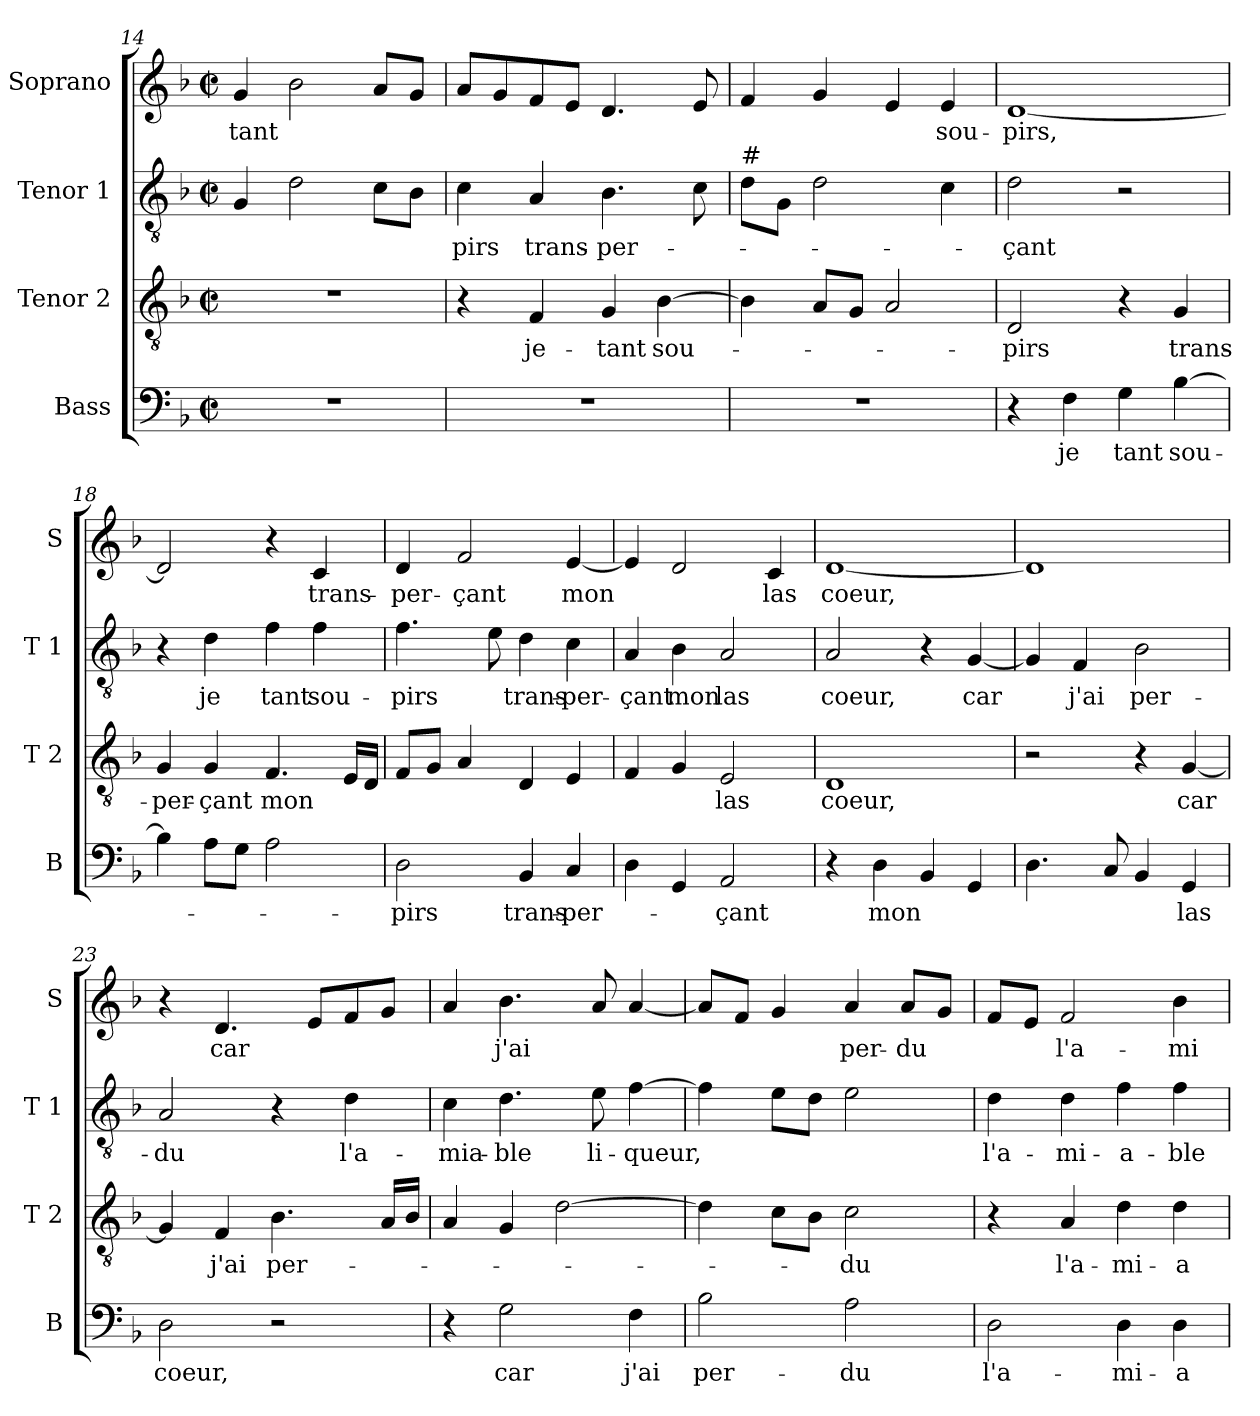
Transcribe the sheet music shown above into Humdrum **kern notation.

**kern	**text	**kern	**text	**kern	**text	**kern	**text
*part4	*part4	*part3	*part3	*part2	*part2	*part1	*part1
*staff4	*staff4	*staff3	*staff3	*staff2	*staff2	*staff1	*staff1
*I"Bass	*	*I"Tenor 2	*	*I"Tenor 1	*	*I"Soprano	*
*I'B	*	*I'T 2	*	*I'T 1	*	*I'S	*
*clefF4	*	*clefGv2	*	*clefGv2	*	*clefG2	*
*k[b-]	*	*k[b-]	*	*k[b-]	*	*k[b-]	*
*F:	*	*F:	*	*F:	*	*F:	*
*M2/2	*	*M2/2	*	*M2/2	*	*M2/2	*
*met(c|)	*	*met(c|)	*	*met(c|)	*	*met(c|)	*
=14	=14	=14	=14	=14	=14	=14	=14
!	!	!	!	!	!	!	!LO:LY:b
1r	.	1r	.	4G/	.	4g/	-tant
.	.	.	.	2d\	.	2b-\	.
.	.	.	.	8c\L	.	8a/L	.
.	.	.	.	8B-\J	.	8g/J	.
=15	=15	=15	=15	=15	=15	=15	=15
!	!	!	!	!	!LO:LY:b	!	!
1r	.	4r	.	4c\	-pirs	8a/L	.
.	.	.	.	.	.	8g/	.
!	!	!	!LO:LY:b	!	!LO:LY:b	!	!
.	.	4F/	je-	4A/	trans-	8f/	.
.	.	.	.	.	.	8e/J	.
!	!	!	!LO:LY:b	!	!LO:LY:b	!	!
.	.	4G/	-tant	4.B-\	-per-	4.d/	.
!	!	!	!LO:LY:b	!	!	!	!
.	.	[4B-\	sou-	.	.	.	.
.	.	.	.	8c\	.	8e/	.
=16	=16	=16	=16	=16	=16	=16	=16
!	!	!	!	!LO:TX:a:t=#	!	!	!
1r	.	4B-\]	.	8d\L	.	4f/	.
.	.	.	.	8G\J	.	.	.
.	.	8A/L	.	2d\	.	4g/	.
.	.	8G/J	.	.	.	.	.
.	.	2A/	.	.	.	4e/	.
!	!	!	!	!	!	!	!LO:LY:b
.	.	.	.	4c\	.	4e/	sou-
=17	=17	=17	=17	=17	=17	=17	=17
!	!	!	!LO:LY:b	!	!LO:LY:b	!	!LO:LY:b
4r	.	2D/	-pirs	2d\	-çant	[1d	-pirs,
!	!LO:LY:b	!	!	!	!	!	!
4F\	je	.	.	.	.	.	.
!	!LO:LY:b	!	!	!	!	!	!
4G\	tant	4r	.	2r	.	.	.
!	!LO:LY:b	!	!LO:LY:b	!	!	!	!
[4B-\	sou-	4G/	trans-	.	.	.	.
!!LO:PB:g=z
=18	=18	=18	=18	=18	=18	=18	=18
!	!	!	!LO:LY:b	!	!	!	!
4B-\]	.	4G/	-per-	4r	.	2d/]	.
!	!	!	!LO:LY:b	!	!LO:LY:b	!	!
8A\L	.	4G/	-çant	4d\	je	.	.
8G\J	.	.	.	.	.	.	.
!	!	!	!LO:LY:b	!	!LO:LY:b	!	!
2A\	.	4.F/	mon	4f\	tant	4r	.
!	!	!	!	!	!LO:LY:b	!	!LO:LY:b
.	.	.	.	4f\	sou-	4c/	trans-
.	.	16E/LL	.	.	.	.	.
.	.	16D/JJ	.	.	.	.	.
=19	=19	=19	=19	=19	=19	=19	=19
!	!LO:LY:b	!	!	!	!LO:LY:b	!	!LO:LY:b
2D\	-pirs	8F/L	.	4.f\	-pirs	4d/	-per-
.	.	8G/J	.	.	.	.	.
!	!	!	!	!	!	!	!LO:LY:b
.	.	4A/	.	.	.	2f/	-çant
.	.	.	.	8e\	.	.	.
!	!LO:LY:b	!	!	!	!LO:LY:b	!	!
4BB-/	trans-	4D/	.	4d\	trans-	.	.
!	!LO:LY:b	!	!	!	!LO:LY:b	!	!LO:LY:b
4C/	-per-	4E/	.	4c\	-per-	[4e/	mon
=20	=20	=20	=20	=20	=20	=20	=20
!	!	!	!	!	!LO:LY:b	!	!
4D\	.	4F/	.	4A/	-çant	4e/]	.
!	!	!	!	!	!LO:LY:b	!	!
4GG/	.	4G/	.	4B-\	mon	2d/	.
!	!LO:LY:b	!	!LO:LY:b	!	!LO:LY:b	!	!
2AA/	-çant	2E/	las	2A/	las	.	.
!	!	!	!	!	!	!	!LO:LY:b
.	.	.	.	.	.	4c/	las
=21	=21	=21	=21	=21	=21	=21	=21
!	!	!	!LO:LY:b	!	!LO:LY:b	!	!LO:LY:b
4r	.	1D	coeur,	2A/	coeur,	[1d	coeur,
!	!LO:LY:b	!	!	!	!	!	!
4D\	mon	.	.	.	.	.	.
4BB-/	.	.	.	4r	.	.	.
!	!	!	!	!	!LO:LY:b	!	!
4GG/	.	.	.	[4G/	car	.	.
=22	=22	=22	=22	=22	=22	=22	=22
4.D\	.	2r	.	4G/]	.	1d]	.
!	!	!	!	!	!LO:LY:b	!	!
.	.	.	.	4F/	j'ai	.	.
8C/	.	.	.	.	.	.	.
!	!	!	!	!	!LO:LY:b	!	!
4BB-/	.	4r	.	2B-\	per-	.	.
!	!LO:LY:b	!	!LO:LY:b	!	!	!	!
4GG/	las	[4G/	car	.	.	.	.
=23	=23	=23	=23	=23	=23	=23	=23
!	!LO:LY:b	!	!	!	!LO:LY:b	!	!
2D\	coeur,	4G/]	.	2A/	-du	4r	.
!	!	!	!LO:LY:b	!	!	!	!LO:LY:b
.	.	4F/	j'ai	.	.	4.d/	car
!	!	!	!LO:LY:b	!	!	!	!
2r	.	4.B-\	per-	4r	.	.	.
.	.	.	.	.	.	8e/L	.
!	!	!	!	!	!LO:LY:b	!	!
.	.	.	.	4d\	l'a-	8f/	.
.	.	16A/LL	.	.	.	8g/J	.
.	.	16B-/JJ	.	.	.	.	.
!!LO:LB:g=z
=24	=24	=24	=24	=24	=24	=24	=24
!	!	!	!	!	!LO:LY:b	!	!
4r	.	4A/	.	4c\	-mia-	4a/	.
!	!LO:LY:b	!	!	!	!LO:LY:b	!	!LO:LY:b
2G\	car	4G/	.	4.d\	-ble	4.b-\	j'ai
.	.	[2d\	.	.	.	.	.
!	!	!	!	!	!LO:LY:b	!	!
.	.	.	.	8e\	li-	8a/	.
!	!LO:LY:b	!	!	!	!LO:LY:b	!	!
4F\	j'ai	.	.	[4f\	-queur,	[4a/	.
=25	=25	=25	=25	=25	=25	=25	=25
!	!LO:LY:b	!	!	!	!	!	!
2B-\	per-	4d\]	.	4f\]	.	8a/L]	.
.	.	.	.	.	.	8f/J	.
.	.	8c\L	.	8e\L	.	4g/	.
.	.	8B-\J	.	8d\J	.	.	.
!	!LO:LY:b	!	!LO:LY:b	!	!	!	!LO:LY:b
2A\	-du	2c\	-du	2e\	.	4a/	per-
!	!	!	!	!	!	!	!LO:LY:b
.	.	.	.	.	.	8a/L	-du
.	.	.	.	.	.	8g/J	.
=26	=26	=26	=26	=26	=26	=26	=26
!	!LO:LY:b	!	!	!	!LO:LY:b	!	!
2D\	l'a-	4r	.	4d\	l'a-	8f/L	.
.	.	.	.	.	.	8e/J	.
!	!	!	!LO:LY:b	!	!LO:LY:b	!	!LO:LY:b
.	.	4A/	l'a-	4d\	-mi-	2f/	l'a-
!	!LO:LY:b	!	!LO:LY:b	!	!LO:LY:b	!	!
4D\	-mi-	4d\	-mi-	4f\	-a-	.	.
!	!LO:LY:b	!	!LO:LY:b	!	!LO:LY:b	!	!LO:LY:b
4D\	-a-	4d\	-a-	4f\	-ble	4b-\	-mi-
=	=	=	=	=	=	=	=
*-	*-	*-	*-	*-	*-	*-	*-
